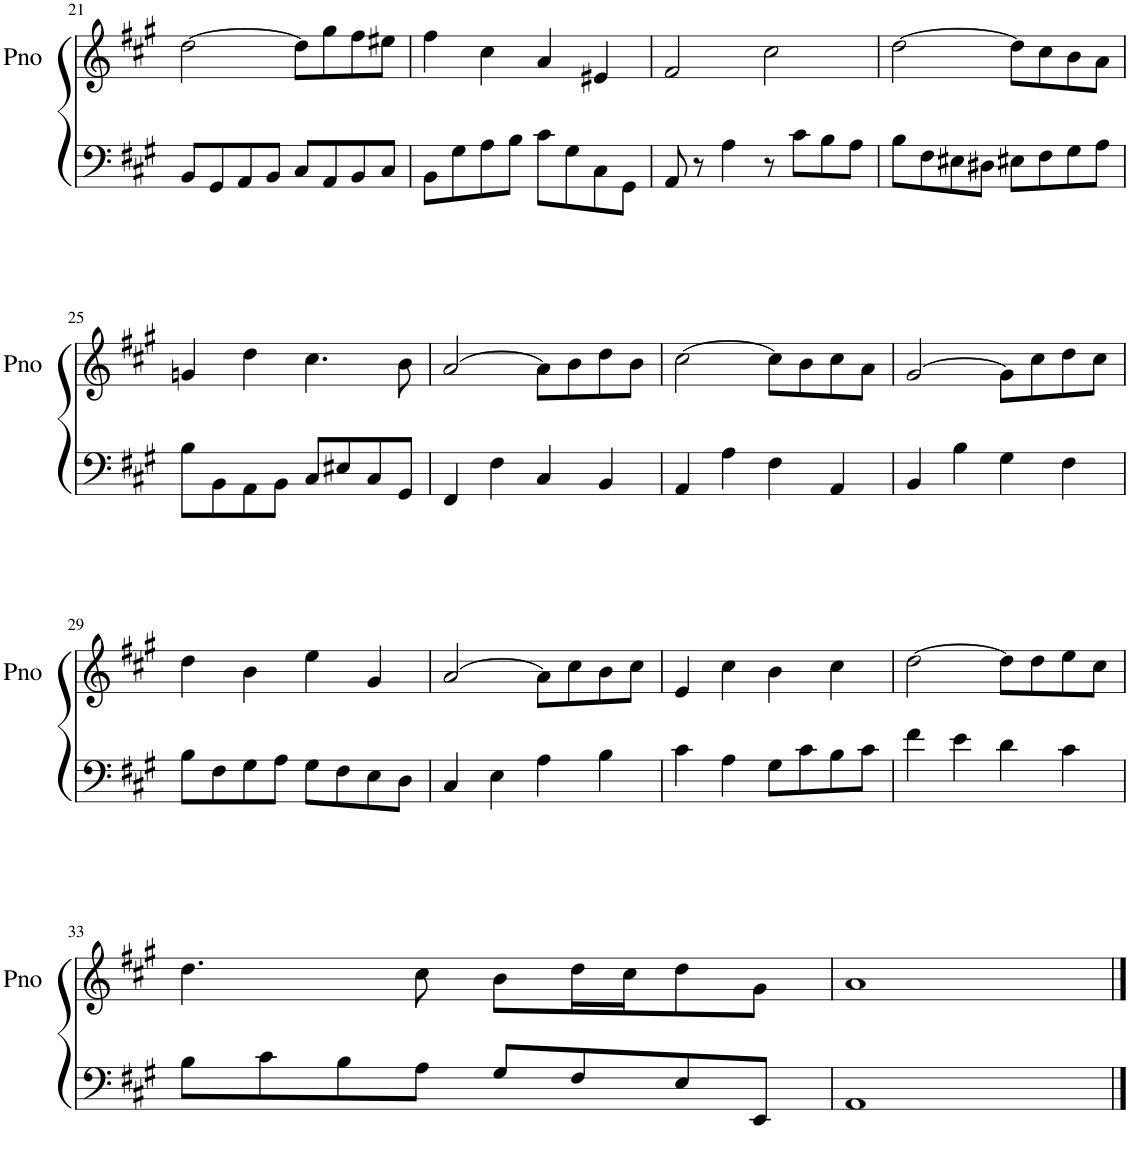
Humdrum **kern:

**kern	**kern
*part2	*part1
*staff2	*staff1
*I"Piano	*I"Piano
*	*I'Pno
!!LO:PB:g=z
*clefF4	*clefG2
*k[f#c#g#]	*k[f#c#g#]
*M2/2	*M2/2
*met(c|)	*met(c|)
=21	=21
8BB/L	[2dd\
8GG#/	.
8AA/	.
8BB/J	.
8C#/L	8dd\L]
8AA/	8gg#\
8BB/	8ff#\
8C#/J	8ee#X\J
=22	=22
8BB\L	4ff#\
8G#\	.
8A\	4cc#\
8B\J	.
8c#\L	4a/
8G#\	.
8C#\	4e#X/
8GG#\J	.
=23	=23
8AA/	2f#/
8r	.
4A\	.
8r	2cc#\
8c#\L	.
8B\	.
8A\J	.
=24	=24
8B\L	[2dd\
8F#\	.
8E#X\	.
8D#X\J	.
8E#X\L	8dd\L]
8F#\	8cc#\
8G#\	8b\
8A\J	8a\J
!!LO:LB:g=z
=25	=25
8B\L	4gn/
8BB\	.
8AA\	4dd\
8BB\J	.
8C#/L	4.cc#\
8E#X/	.
8C#/	.
8GG#/J	8b\
=26	=26
4FF#/	[2a/
4F#\	.
4C#/	8a\L]
.	8b\
4BB/	8dd\
.	8b\J
=27	=27
4AA/	[2cc#\
4A\	.
4F#\	8cc#\L]
.	8b\
4AA/	8cc#\
.	8a\J
=28	=28
4BB/	[2g#/
4B\	.
4G#\	8g#\L]
.	8cc#\
4F#\	8dd\
.	8cc#\J
!!LO:LB:g=z
=29	=29
8B\L	4dd\
8F#\	.
8G#\	4b\
8A\J	.
8G#\L	4ee\
8F#\	.
8E\	4g#/
8D\J	.
=30	=30
4C#/	[2a/
4E\	.
4A\	8a\L]
.	8cc#\
4B\	8b\
.	8cc#\J
=31	=31
4c#\	4e/
4A\	4cc#\
8G#\L	4b\
8c#\	.
8B\	4cc#\
8c#\J	.
=32	=32
4f#\	[2dd\
4e\	.
4d\	8dd\L]
.	8dd\
4c#\	8ee\
.	8cc#\J
!!LO:LB:g=z
=33	=33
8B\L	4.dd\
8c#\	.
8B\	.
8A\J	8cc#\
8G#/L	8b\L
8F#/	16dd\L
.	16cc#\J
8E/	8dd\
8EE/J	8g#\J
=34	=34
1AA	1a
==	==
*-	*-
